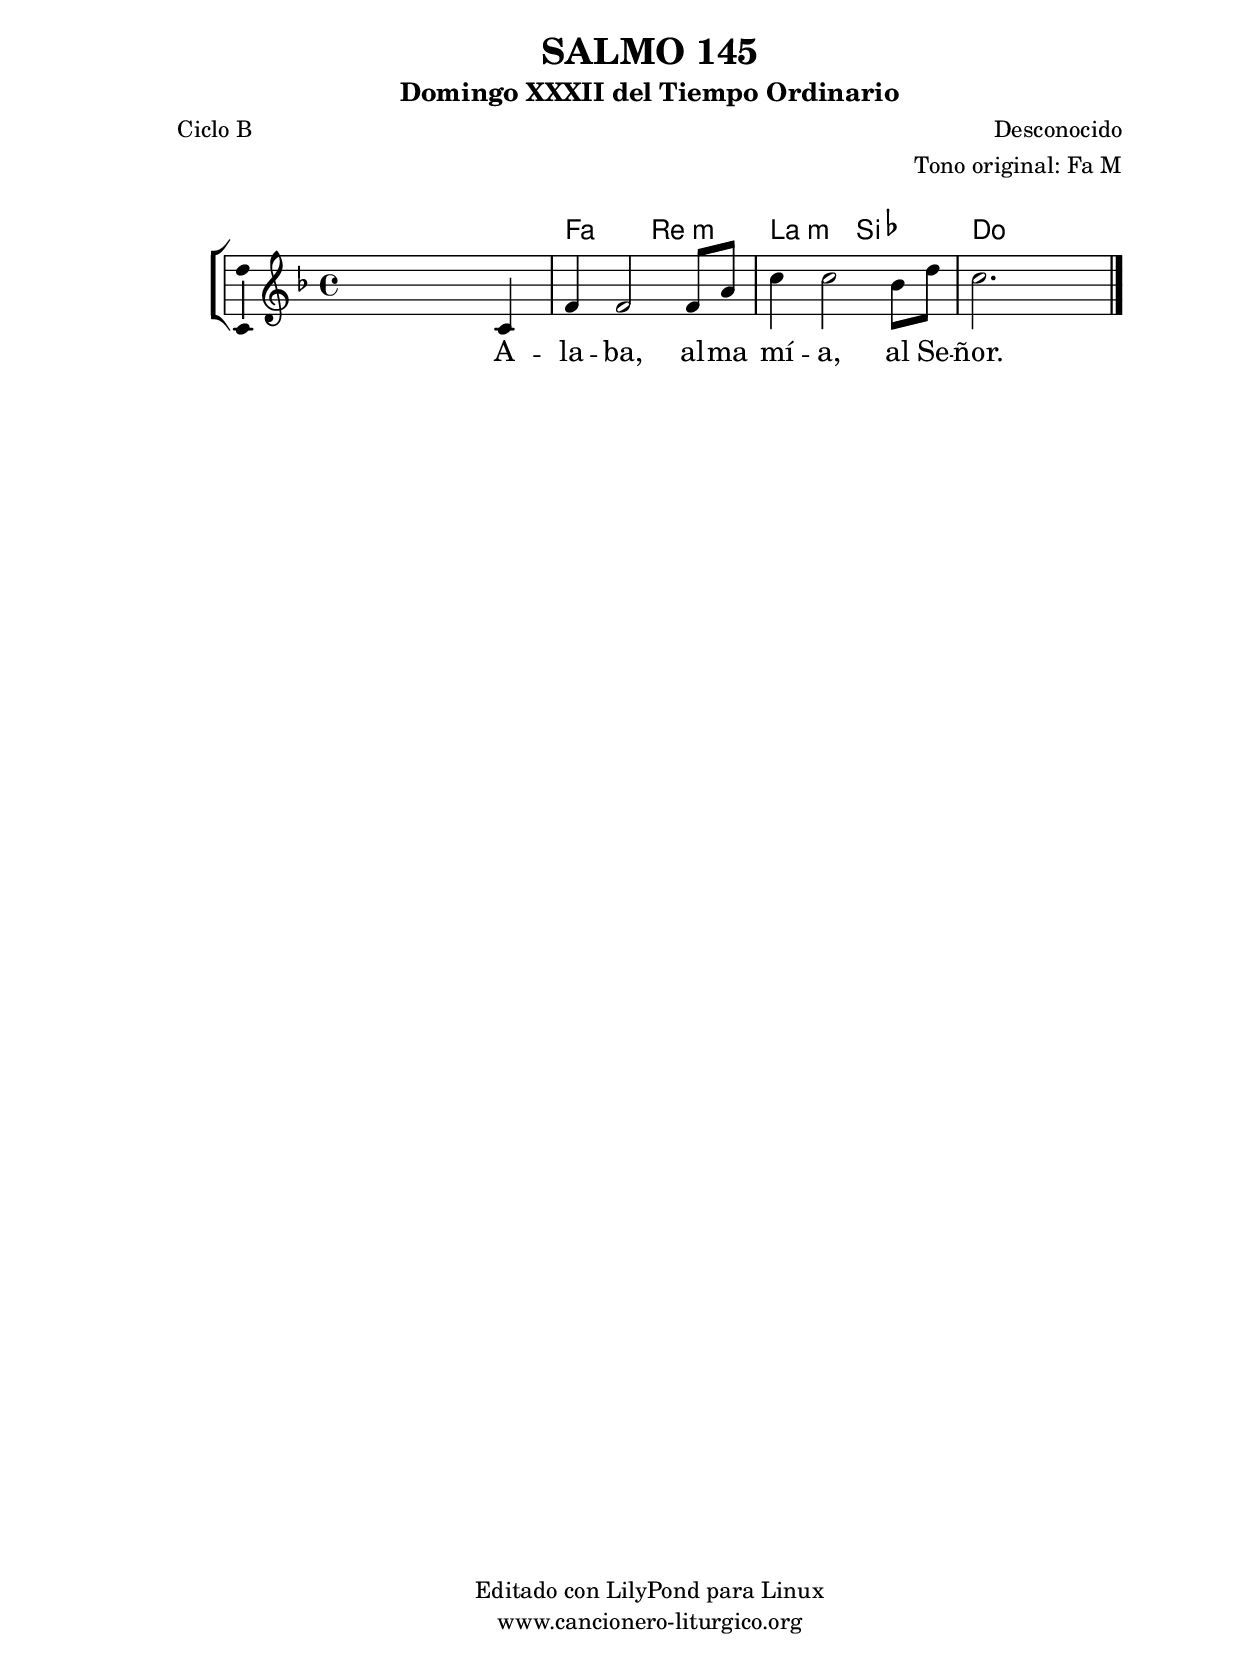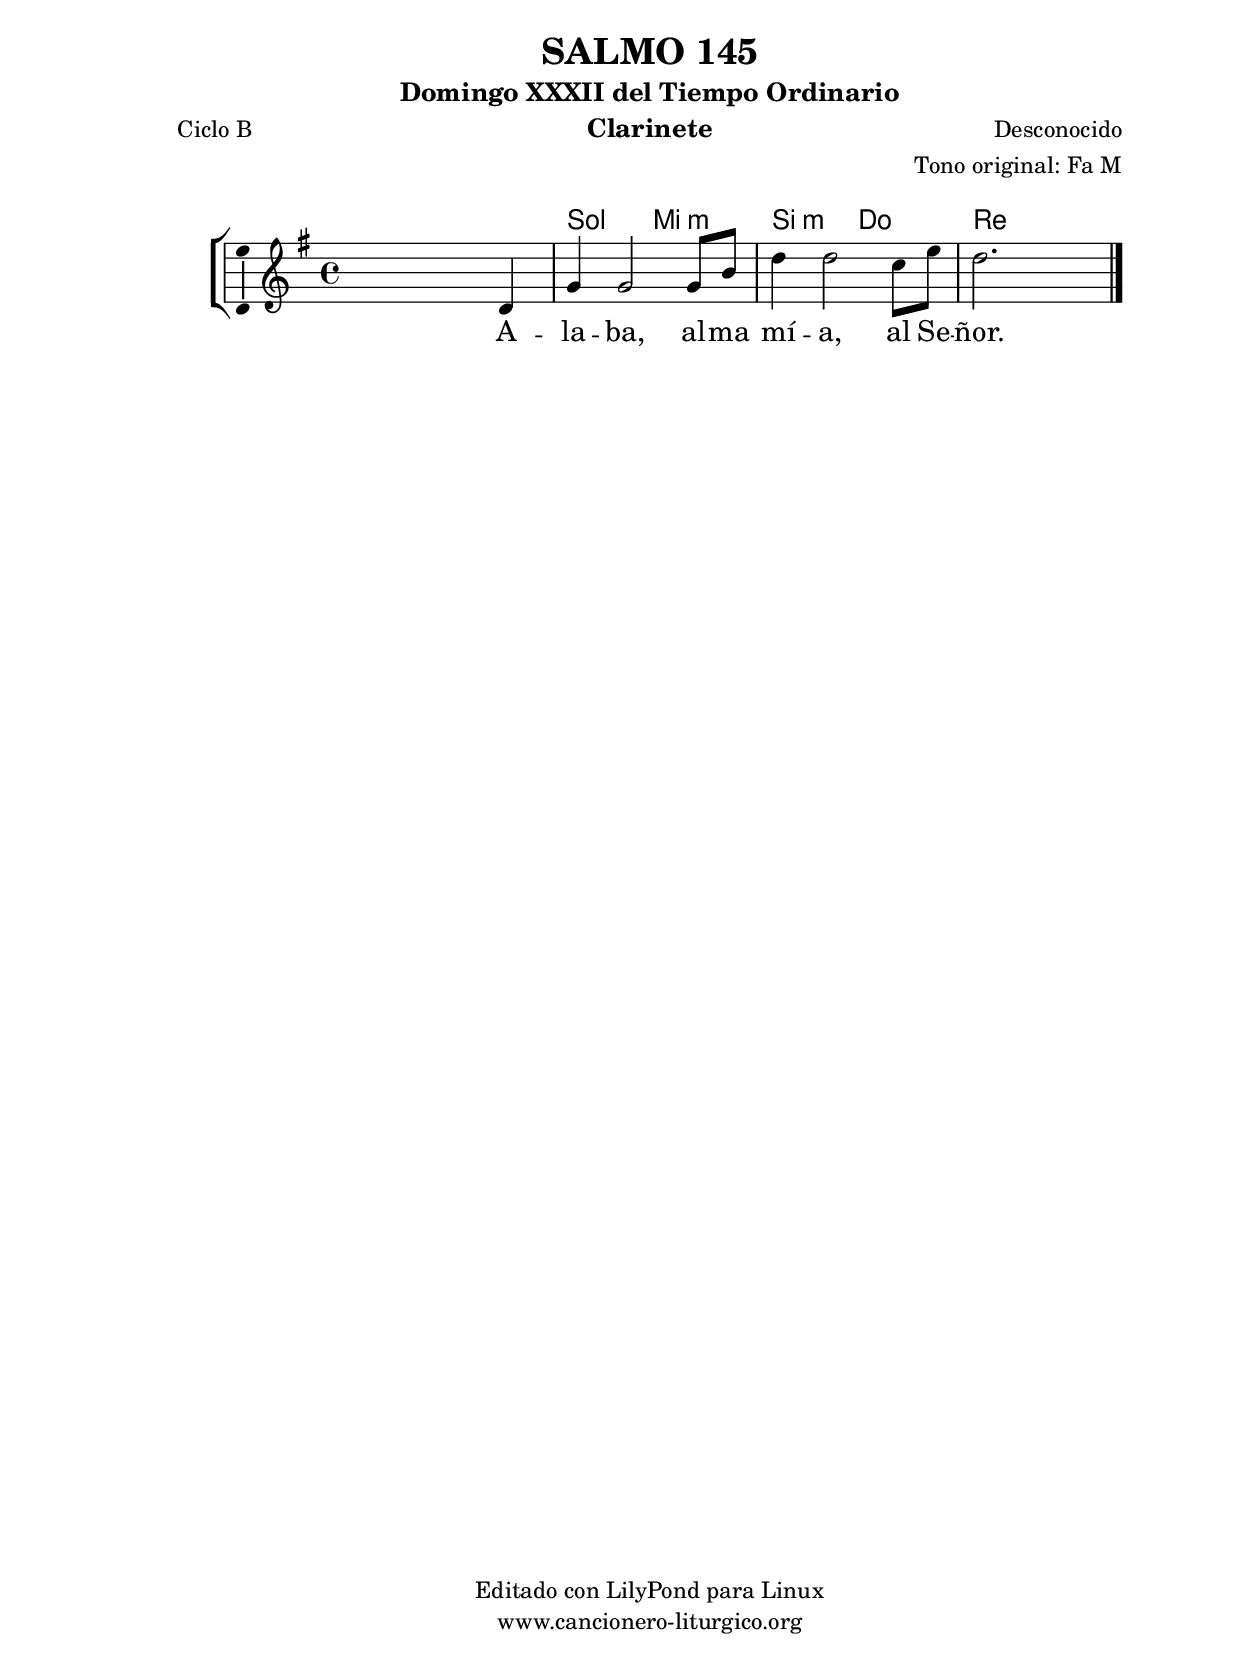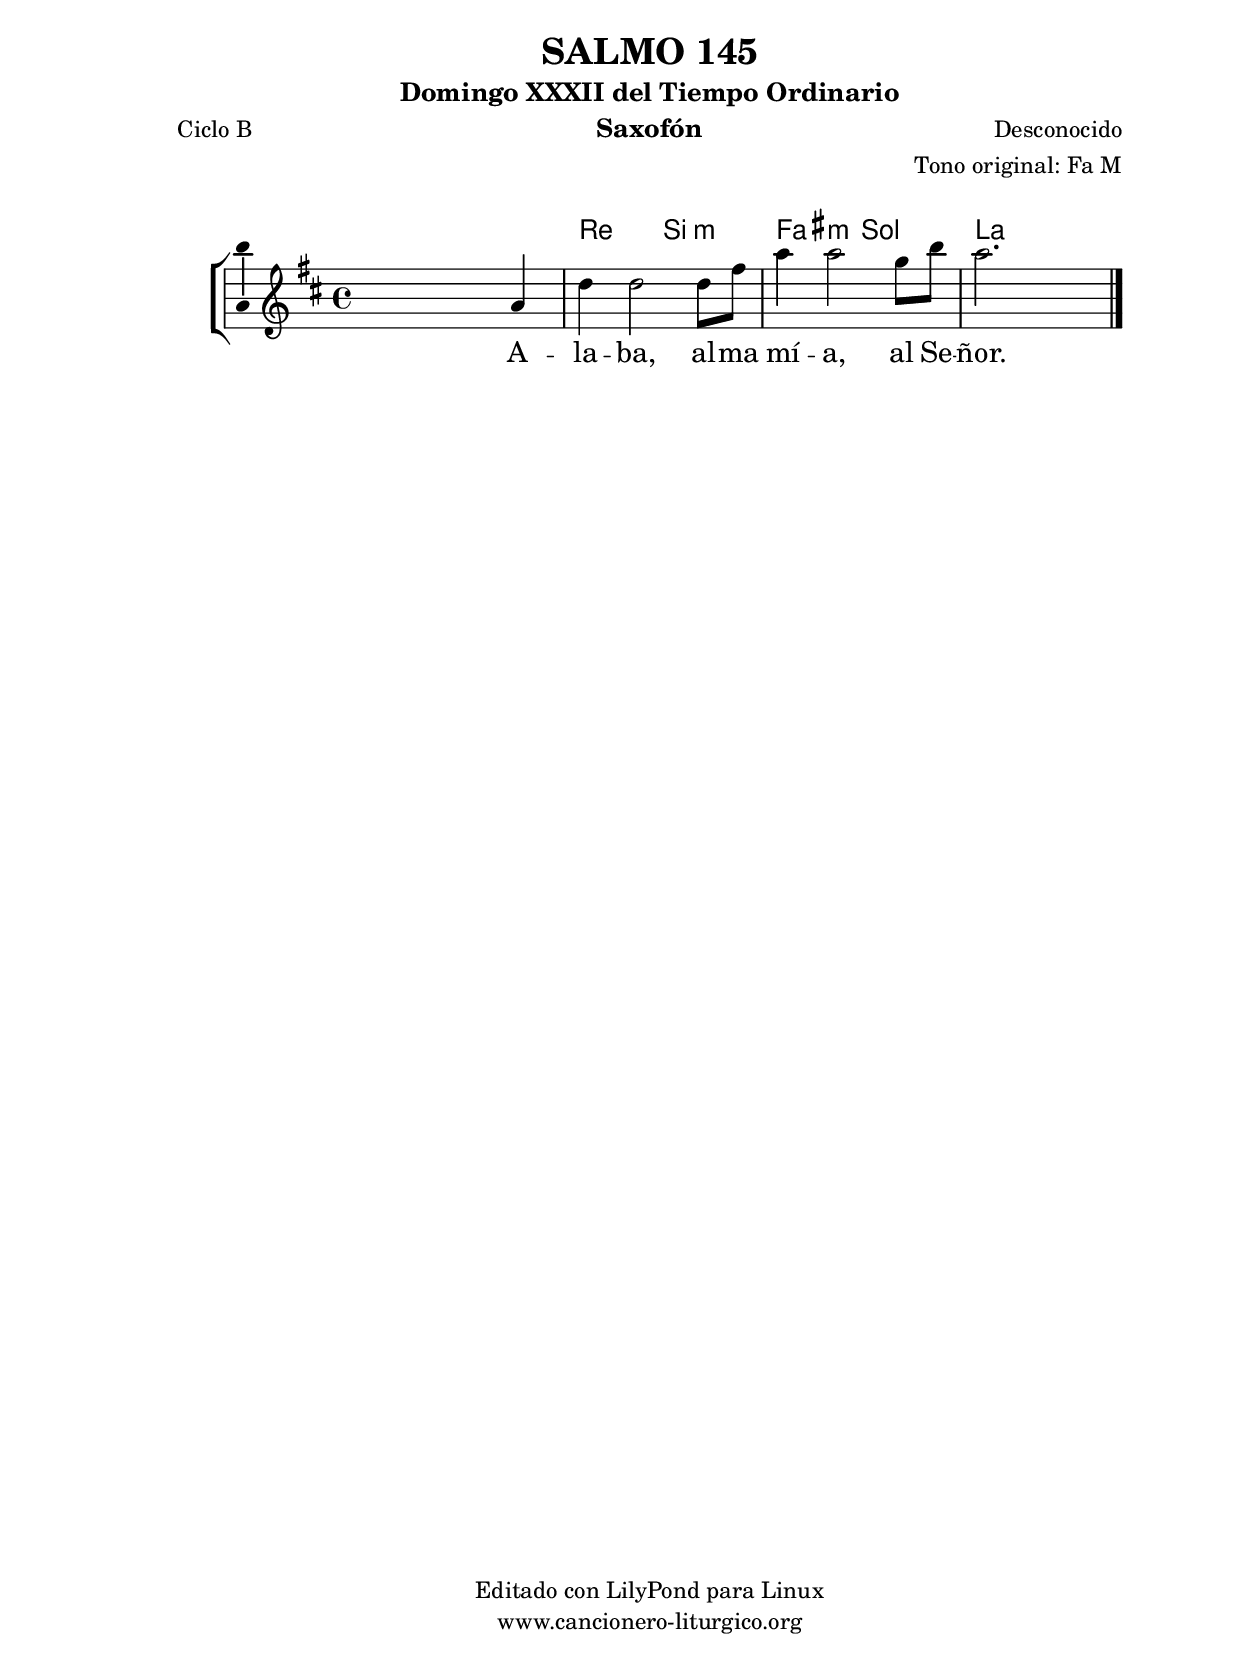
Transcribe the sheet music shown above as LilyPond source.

%
%para convertir .midi en .wav:
%timidity filename.midi -Ow -o finename.wav
%
%
%Para convertir de .wav a .mp3:
%lame -h -m j filename.wav
%
%
%para escuchar el midi:
%timidity nombrefichero.midi
%


%versión de lilypond para la que se ha escrito esta partitura:
\version "2.16.0"

	%Tamaño papel
	#(set-default-paper-size "a4")
	%Tamaño partitura
	#(set-global-staff-size 20)
	%No responde al pulsar sobre una nota
	#(ly:set-option 'point-and-click #f)

%parámetros del encabezamiento:
\header {
	title = "SALMO 145"
	subtitle = "Domingo XXXII del Tiempo Ordinario"
	composer = "Desconocido"
	poet = "Ciclo B"
	meter = ""
	arranger = "Tono original: Fa M"
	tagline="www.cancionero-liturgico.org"
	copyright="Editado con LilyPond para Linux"
	tiempo = "Ordinario"
	usos = "Salmo"
	letra = "Alaba, alma mía, al Señor."
	}

%parámetros asociados al papel:
\paper  {
	oddHeaderMarkup = \markup {\fill-line { \on-the-fly #not-first-page \fromproperty #'header:title \on-the-fly #not-first-page \fromproperty #'header:composer }}
	evenHeaderMarkup = \markup {\fill-line { \fromproperty #'header:composer \fromproperty #'header:title }}
	#(set-paper-size "a4")
	print-page-number = ##f
	first-page-number = 1
	print-first-page-number = ##f
%	head-separation = 3.0 \cm
	top-margin = 2.0 \cm
	bottom-margin = 0.5\cm
%%%	bottom-margin = -1.0\cm
	left-margin = 3.0 \cm
	line-width = 16.0 \cm 
	indent = 8\mm
	interscoreline = 2.\mm
	between-system-space = 15\mm
%	para que las partituras no llenen la hoja:
	ragged-bottom = ##t
%	idem para la última hoja:
	ragged-last-bottom = ##f
%	para que las partituras llenen el ancho del papel:
	ragged-last = ##f
	after-title-space = 2.5 \cm
%page-count=1
%system-count=8

	%Flexible Vertical Spacing
%	markup-markup-spacing =
%	#'((basic-distance . 15) (minimum-distance . 15) (padding . 3))
	markup-system-spacing =
	#'((basic-distance . 15) (minimum-distance . 15) (padding . 3))
	system-system-spacing =
	#'((basic-distance . 15) (minimum-distance . 15) (padding . 3))
	score-system-spacing =
	#'((basic-distance . 15) (minimum-distance . 15) (padding . 5))
%	top-system-spacing = % header
%	#'((basic-distance . 8) (minimum-distance . 0) (padding . 3))
%	top-markup-spacing =
%	#'((basic-distance . 20) (minimum-distance . 20) (padding . 3))
	last-bottom-spacing = % footer
	#'((basic-distance . 5) (minimum-distance . 5) (padding . 3))
%	score-markup-spacing =
%	#'((basic-distance . 16) (minimum-distance . 13) (padding . 3))

	}


%parámetros que afectan a toda la partitura:
global =  {
	%clave de sol (G):
	\clef G
	%armadura:
%	\transpose e f
	\key f \major
	\tempo 4=100
	\set Score.tempoHideNote = ##t
	}


acordes = {
	\italianChords
	\chordmode {
%	\transpose e f
{

s2 s
f2 d:m a:m bes c s

	}
	}
}

melodia = 
%	\transpose e f
{
	\relative c'{

\time 4/4

s2 s4 c4
f f2 f8 a
c4 c2 bes8 d
c2. s4

	\bar "|."
	}
	}


texto = \lyricmode {
A -- la -- ba, al -- ma mí -- a, al Se -- ñor.
	}


acordesStaff = \context ChordNames = acordesStaff <<
	\set chordChanges = ##t
	\acordes
	>>


vozStaff = \context Voice = vozStaff
\with {\consists "Ambitus_engraver"}
<<
%	\set Staff.instrumentName = ""
%	\set Staff.shortInstrumentName = ""
%	\set Staff.midiInstrument = #"clarinet"
%	\set Staff.midiInstrument = #"cello"
%	\set Staff.midiInstrument = #"flute"
	\set Staff.midiInstrument = #"electric guitar (jazz)"
%	\set Staff.midiInstrument = #"english horn"
%	\set Staff.midiInstrument = #"violin"
%	\set Staff.midiInstrument = #"glockenspiel"
	\set Staff.midiMinimumVolume = #0.7
	\set Staff.midiMaximumVolume = #0.9
	\global
	\melodia
	>>


textoStaff = \context Lyrics = textoStaff <<
	\lyricsto vozStaff \texto
	>>

\book {
	\score {
		\context ChoirStaff {
			\override StaffGroup.SystemStartBracket #'collapse-height = #1
			\override Score.SystemStartBar #'collapse-height = #1
			<<
			\acordesStaff
			\vozStaff
			\textoStaff
			>>
			}
		\layout {
	    		\context {
				\Lyrics
				\override LyricText #'font-size = #2
				}
	   		 \context {
				\Score
				%fontSize = #3
				\override StaffSymbol #'staff-space = #(magstep +3)
				%\override Beam #'thickness = #0.55
				%\override SpacingSpanner #'spacing-increment = #1.0
				%\override Slur #'height-limit = #1.5
				}
			}
		}
	\score {
		\unfoldRepeats
		\context ChoirStaff {
			<<
			\acordesStaff
			\vozStaff
			>>
			}
		\midi {
	  		\context {
	  			\Score
				tempoWholesPerMinute = #(ly:make-moment 70 4)
				}
			}
		}
	}

%Partitura para clarinete
#(define output-suffix "C")
\book {
	\header{
		instrument = "Clarinete"
		}
	\score {
		\context ChoirStaff {
			\override StaffGroup.SystemStartBracket #'collapse-height = #1
			\override Score.SystemStartBar #'collapse-height = #1
\transpose c d
			<<
			\acordesStaff
			\vozStaff
			\textoStaff
			>>
			}
		\layout {
	    		\context {
				\Lyrics
				\override LyricText #'font-size = #2
				}
	   		 \context {
				\Score
				%fontSize = #3
				\override StaffSymbol #'staff-space = #(magstep +3)
				%\override Beam #'thickness = #0.55
				%\override SpacingSpanner #'spacing-increment = #1.0
				%\override Slur #'height-limit = #1.5
				}
			}
		}
	}

%Partitura para saxofón
#(define output-suffix "S")
\book {
	\header{
		instrument = "Saxofón"
		}
	\score {
		\context ChoirStaff {
			\override StaffGroup.SystemStartBracket #'collapse-height = #1
			\override Score.SystemStartBar #'collapse-height = #1
\transpose c a
			<<
			\acordesStaff
			\vozStaff
			\textoStaff
			>>
			}
		\layout {
	    		\context {
				\Lyrics
				\override LyricText #'font-size = #2
				}
	   		 \context {
				\Score
				%fontSize = #3
				\override StaffSymbol #'staff-space = #(magstep +3)
				%\override Beam #'thickness = #0.55
				%\override SpacingSpanner #'spacing-increment = #1.0
				%\override Slur #'height-limit = #1.5
				}
			}
		}
	}

